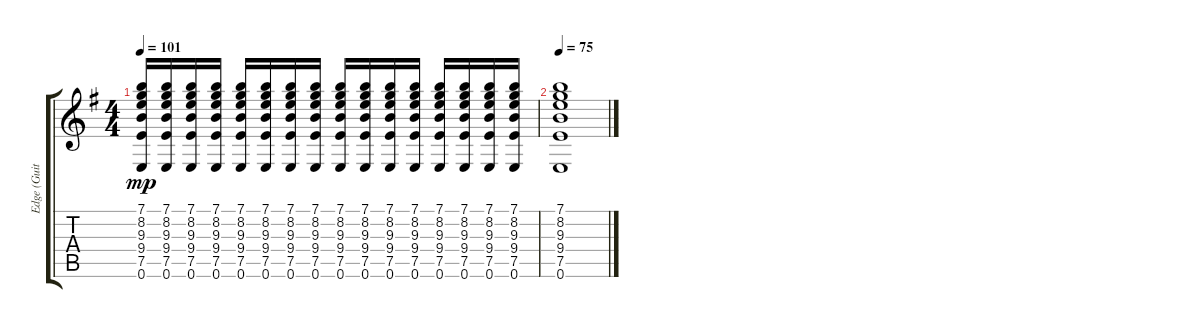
\track ("Edge (Guitar 2)" "Edge (Guit") {instrument distortionguitar}
\staff {score tabs}
\tuning (E4 B3 G3 D3 A2 E2) {hide}
\ts (4 4)
\tempo 101
\clef g2
\ks eminor
(7.1 8.2 9.3 9.4 7.5 0.6).16{dy mp} (7.1 8.2 9.3 9.4 7.5 0.6).16 (7.1 8.2 9.3 9.4 7.5 0.6).16 (7.1 8.2 9.3 9.4 7.5 0.6).16 (7.1 8.2 9.3 9.4 7.5 0.6).16 (7.1 8.2 9.3 9.4 7.5 0.6).16 (7.1 8.2 9.3 9.4 7.5 0.6).16 (7.1 8.2 9.3 9.4 7.5 0.6).16 (7.1 8.2 9.3 9.4 7.5 0.6).16 (7.1 8.2 9.3 9.4 7.5 0.6).16 (7.1 8.2 9.3 9.4 7.5 0.6).16 (7.1 8.2 9.3 9.4 7.5 0.6).16 (7.1 8.2 9.3 9.4 7.5 0.6).16 (7.1 8.2 9.3 9.4 7.5 0.6).16 (7.1 8.2 9.3 9.4 7.5 0.6).16 (7.1 8.2 9.3 9.4 7.5 0.6).16 |
\tempo 75
(7.1 8.2 9.3 9.4 7.5 0.6).1
